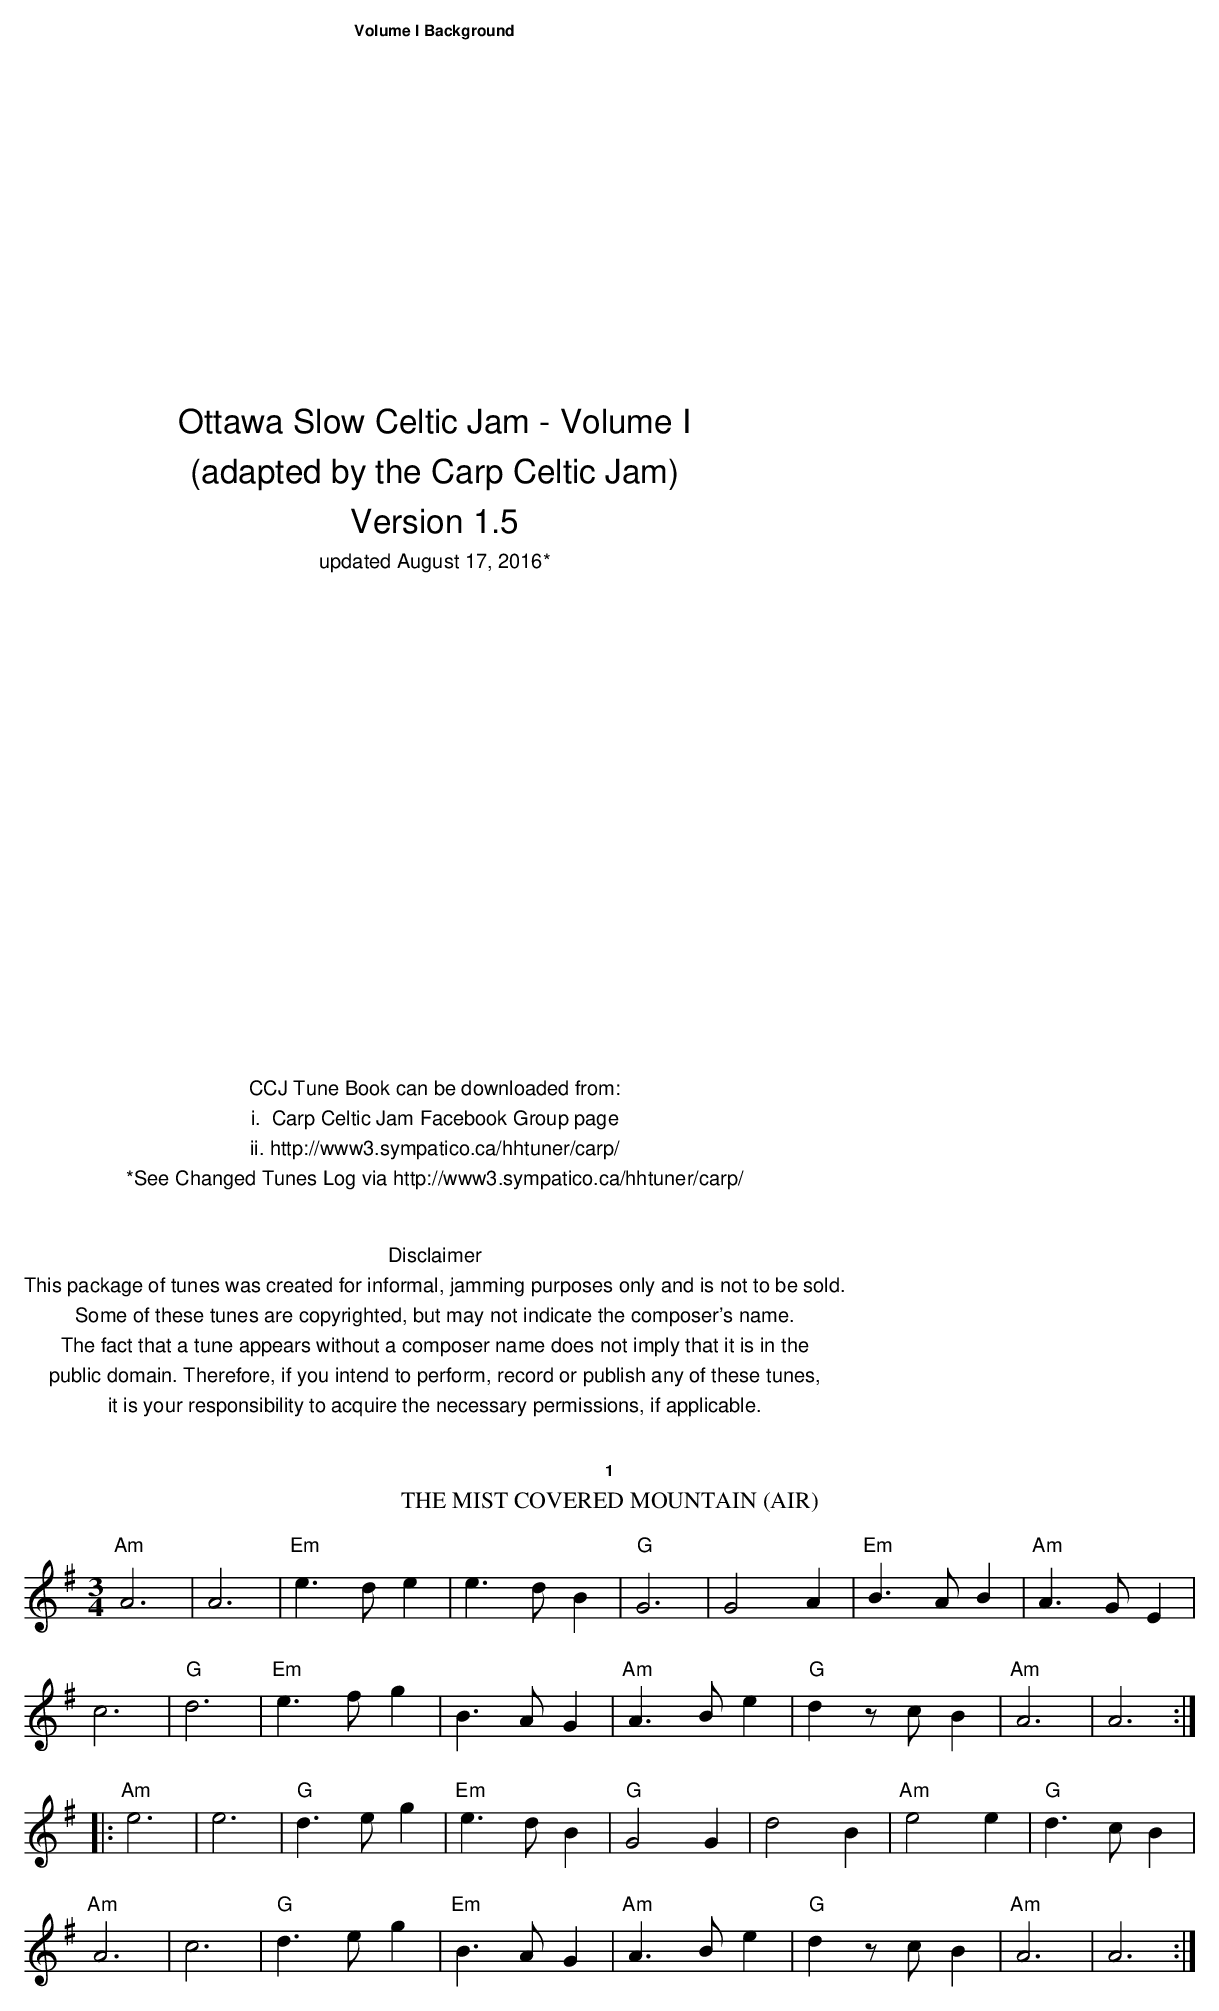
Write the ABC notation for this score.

X:1
T: The Mist Covered Mountain (Air)
M: 3/4
L: 1/8
K: Ador
"Am" A6 | A6 |"Em"e3d e2|e3d B2|\
"G"G6|G4 A2|"Em"B3 AB2|"Am"A3 G E2|
c6|"G" d6|"Em"e3f g2|B3A G2|\
"Am"A3Be2|"G"d2zcB2|"Am"A6|A6::
"Am"e6|e6|"G"d3e g2|"Em"e3d B2|\
"G"G4 G2|d4 B2|"Am"e4 e2|"G"d3c B2|
"Am"A6|c6|"G"d3e g2|"Em"B3A G2|\
"Am"A3Be2|"G"d2z cB2|"Am"A6|A6:|
